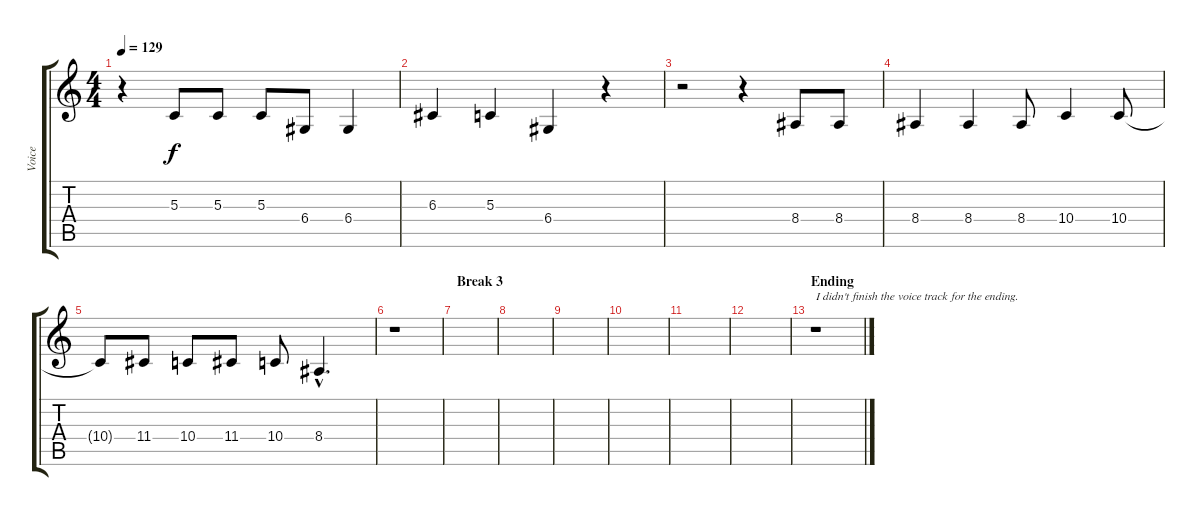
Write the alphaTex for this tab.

\track ("Voice" "Voice") {instrument clarinet}
\staff {score tabs}
\tuning (E4 B3 G3 D3 A2 E2) {hide}
\ts (4 4)
\tempo 129
\clef g2
\ks c
r.4{dy mf} 5.3.8{dy f} 5.3.8 5.3.8 6.4.8 6.4.4 |
6.3.4 5.3.4 6.4.4 r.4 |
r.2 r.4 8.4.8 8.4.8 |
8.4.4 8.4.4 8.4.8 10.4.4 10.4.8 |
10.4{t}.8 11.4.8 10.4.8 11.4.8 10.4.8 8.4{hac}.4{d} |
r.1 |
\section ("" "Break 3")
|
|
|
|
|
|
\section ("" "Ending")
r.1{txt "I didn't finish the voice track for the ending."}
